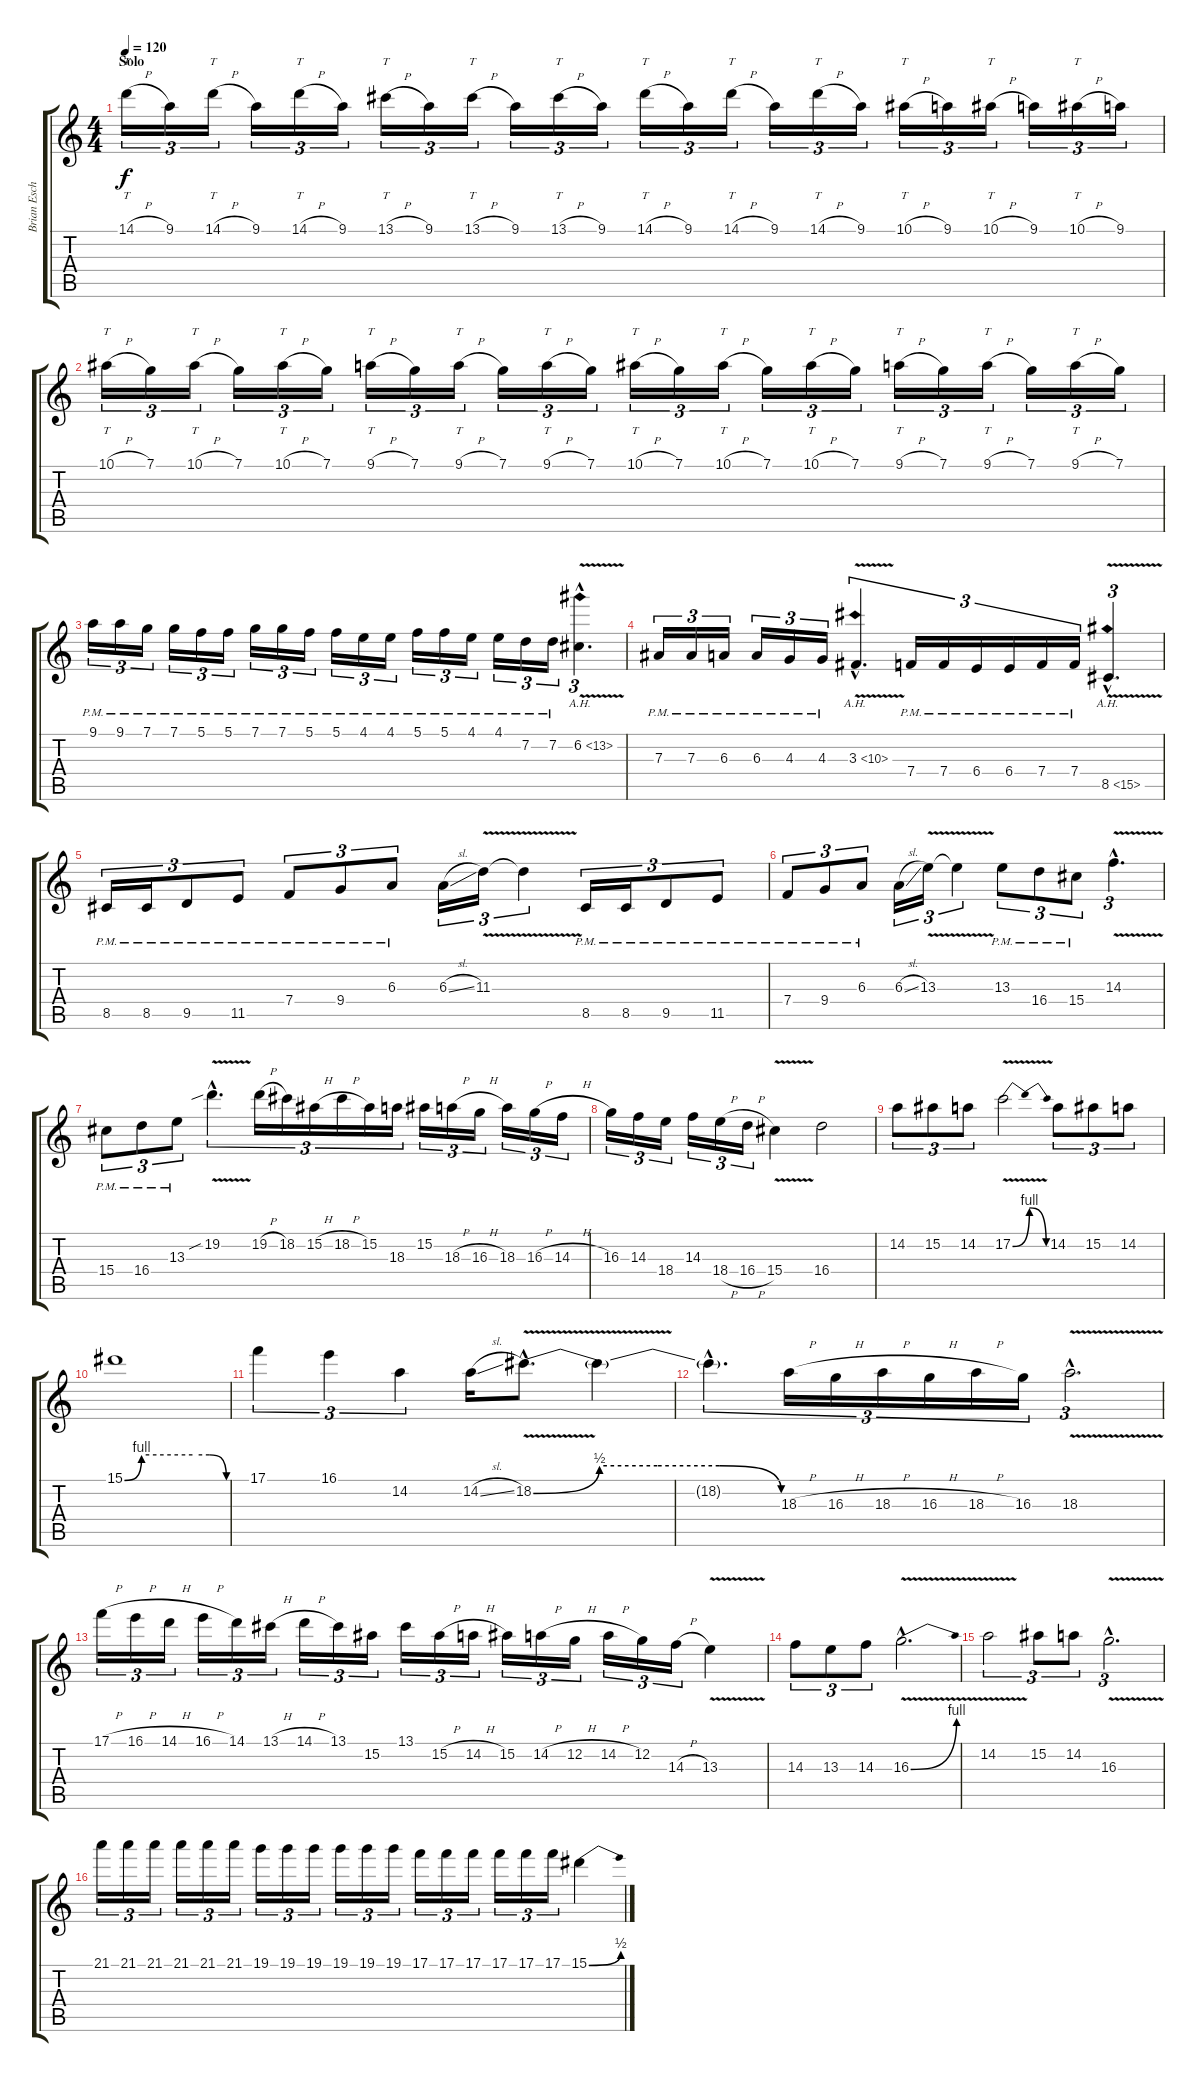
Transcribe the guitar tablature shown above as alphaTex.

\track ("Brian Eschbach (Lead Guitar)" "Brian Esch") {instrument distortionguitar}
\staff {score tabs}
\tuning (C4 G3 Eb3 Bb2 F2 C2) {hide}
\ts (4 4)
\section ("" "Solo")
\tempo 120
\clef g2
\ks c
14.1{h}.16{tt tu (3 2) dy f balance 8} 9.1.16{tu (3 2)} 14.1{h}.16{tt tu (3 2)} 9.1.16{tu (3 2)} 14.1{h}.16{tt tu (3 2)} 9.1.16{tu (3 2)} 13.1{h}.16{tt tu (3 2)} 9.1.16{tu (3 2)} 13.1{h}.16{tt tu (3 2)} 9.1.16{tu (3 2)} 13.1{h}.16{tt tu (3 2)} 9.1.16{tu (3 2)} 14.1{h}.16{tt tu (3 2)} 9.1.16{tu (3 2)} 14.1{h}.16{tt tu (3 2)} 9.1.16{tu (3 2)} 14.1{h}.16{tt tu (3 2)} 9.1.16{tu (3 2)} 10.1{h}.16{tt tu (3 2)} 9.1.16{tu (3 2)} 10.1{h}.16{tt tu (3 2)} 9.1.16{tu (3 2)} 10.1{h}.16{tt tu (3 2)} 9.1.16{tu (3 2)} |
10.1{h}.16{tt tu (3 2)} 7.1.16{tu (3 2)} 10.1{h}.16{tt tu (3 2)} 7.1.16{tu (3 2)} 10.1{h}.16{tt tu (3 2)} 7.1.16{tu (3 2)} 9.1{h}.16{tt tu (3 2)} 7.1.16{tu (3 2)} 9.1{h}.16{tt tu (3 2)} 7.1.16{tu (3 2)} 9.1{h}.16{tt tu (3 2)} 7.1.16{tu (3 2)} 10.1{h}.16{tt tu (3 2)} 7.1.16{tu (3 2)} 10.1{h}.16{tt tu (3 2)} 7.1.16{tu (3 2)} 10.1{h}.16{tt tu (3 2)} 7.1.16{tu (3 2)} 9.1{h}.16{tt tu (3 2)} 7.1.16{tu (3 2)} 9.1{h}.16{tt tu (3 2)} 7.1.16{tu (3 2)} 9.1{h}.16{tt tu (3 2)} 7.1.16{tu (3 2)} |
9.1{pm}.16{tu (3 2)} 9.1{pm}.16{tu (3 2)} 7.1{pm}.16{tu (3 2)} 7.1{pm}.16{tu (3 2)} 5.1{pm}.16{tu (3 2)} 5.1{pm}.16{tu (3 2)} 7.1{pm}.16{tu (3 2)} 7.1{pm}.16{tu (3 2)} 5.1{pm}.16{tu (3 2)} 5.1{pm}.16{tu (3 2)} 4.1{pm}.16{tu (3 2)} 4.1{pm}.16{tu (3 2)} 5.1{pm}.16{tu (3 2)} 5.1{pm}.16{tu (3 2)} 4.1{pm}.16{tu (3 2)} 4.1{pm}.16{tu (3 2)} 7.2{pm}.16{tu (3 2)} 7.2{pm}.16{tu (3 2)} 6.2{ah 7 v hac}.4{d tu (3 2)} |
7.3{pm}.16{tu (3 2)} 7.3{pm}.16{tu (3 2)} 6.3{pm}.16{tu (3 2)} 6.3{pm}.16{tu (3 2)} 4.3{pm}.16{tu (3 2)} 4.3{pm}.16{tu (3 2)} 3.3{ah 7 v hac}.4{d tu (3 2)} 7.4{pm}.16{tu (3 2)} 7.4{pm}.16{tu (3 2)} 6.4{pm}.16{tu (3 2)} 6.4{pm}.16{tu (3 2)} 7.4{pm}.16{tu (3 2)} 7.4{pm}.16{tu (3 2)} 8.5{ah 7 v hac}.4{d tu (3 2)} |
8.5{pm}.16{tu (3 2)} 8.5{pm}.16{tu (3 2)} 9.5{pm}.8{tu (3 2)} 11.5{pm}.8{tu (3 2)} 7.4{pm}.8{tu (3 2)} 9.4{pm}.8{tu (3 2)} 6.3{pm}.8{tu (3 2)} 6.3{sl}.16{tu (3 2)} 11.3{v}.16{tu (3 2)} 11.3{t}.4{tu (3 2)} 8.5{pm}.16{tu (3 2)} 8.5{pm}.16{tu (3 2)} 9.5{pm}.8{tu (3 2)} 11.5{pm}.8{tu (3 2)} |
7.4{pm}.8{tu (3 2)} 9.4{pm}.8{tu (3 2)} 6.3{pm}.8{tu (3 2)} 6.3{sl}.16{tu (3 2)} 13.3{v}.16{tu (3 2)} 13.3{t}.4{tu (3 2)} 13.3{pm}.8{tu (3 2)} 16.4{pm}.8{tu (3 2)} 15.4{pm}.8{tu (3 2)} 14.3{v hac}.4{d tu (3 2)} |
15.4{pm}.8{tu (3 2)} 16.4{pm}.8{tu (3 2)} 13.3{pm}.8{tu (3 2)} 19.2{v sib hac}.4{d tu (3 2)} 19.2{h}.16{tu (3 2)} 18.2.16{tu (3 2)} 15.2{h}.16{tu (3 2)} 18.2{h}.16{tu (3 2)} 15.2.16{tu (3 2)} 18.3.16{tu (3 2)} 15.2.16{tu (3 2)} 18.3{h}.16{tu (3 2)} 16.3{h}.16{tu (3 2)} 18.3.16{tu (3 2)} 16.3{h}.16{tu (3 2)} 14.3{h}.16{tu (3 2)} |
16.3.16{tu (3 2)} 14.3.16{tu (3 2)} 18.4.16{tu (3 2)} 14.3.16{tu (3 2)} 18.4{h}.16{tu (3 2)} 16.4{h}.16{tu (3 2)} 15.4{v}.4 16.4.2 |
14.2.8{tu (3 2)} 15.2.8{tu (3 2)} 14.2.8{tu (3 2)} 17.2{be (bendrelease 0 0 15 4 40 4 60 0) v}.2 14.2.8{tu (3 2)} 15.2.8{tu (3 2)} 14.2.8{tu (3 2)} |
15.1{be (custom 0 0 10 4 40 4 50 4 60 0)}.1 |
17.1.4{tu (3 2)} 16.1.4{tu (3 2)} 14.2.4{tu (3 2)} 14.2{sl}.16 18.2{be (custom 0 0 16 2 30 2 45 2 60 0) v hac}.8{d} 18.2{t}.4 |
18.2{hac t}.4{d tu (3 2)} 18.3{h}.16{tu (3 2)} 16.3{h}.16{tu (3 2)} 18.3{h}.16{tu (3 2)} 16.3{h}.16{tu (3 2)} 18.3{h}.16{tu (3 2)} 16.3.16{tu (3 2)} 18.3{v hac}.2{d tu (3 2)} |
17.1{h}.16{tu (3 2)} 16.1{h}.16{tu (3 2)} 14.1{h}.16{tu (3 2)} 16.1{h}.16{tu (3 2)} 14.1.16{tu (3 2)} 13.1{h}.16{tu (3 2)} 14.1{h}.16{tu (3 2)} 13.1.16{tu (3 2)} 15.2.16{tu (3 2)} 13.1.16{tu (3 2)} 15.2{h}.16{tu (3 2)} 14.2{h}.16{tu (3 2)} 15.2.16{tu (3 2)} 14.2{h}.16{tu (3 2)} 12.2{h}.16{tu (3 2)} 14.2{h}.16{tu (3 2)} 12.2.16{tu (3 2)} 14.3{h}.16{tu (3 2)} 13.3{v}.4 |
14.3.8{tu (3 2)} 13.3.8{tu (3 2)} 14.3.8{tu (3 2)} 16.3{be (bend 0 0 60 4) v hac}.2{d} |
14.2{v}.2{tu (3 2)} 15.2.8{tu (3 2)} 14.2.8{tu (3 2)} 16.3{v hac}.2{d tu (3 2)} |
21.1.16{tu (3 2)} 21.1.16{tu (3 2)} 21.1.16{tu (3 2)} 21.1.16{tu (3 2)} 21.1.16{tu (3 2)} 21.1.16{tu (3 2)} 19.1.16{tu (3 2)} 19.1.16{tu (3 2)} 19.1.16{tu (3 2)} 19.1.16{tu (3 2)} 19.1.16{tu (3 2)} 19.1.16{tu (3 2)} 17.1.16{tu (3 2)} 17.1.16{tu (3 2)} 17.1.16{tu (3 2)} 17.1.16{tu (3 2)} 17.1.16{tu (3 2)} 17.1.16{tu (3 2)} 15.1{be (bend 0 0 60 2)}.4
